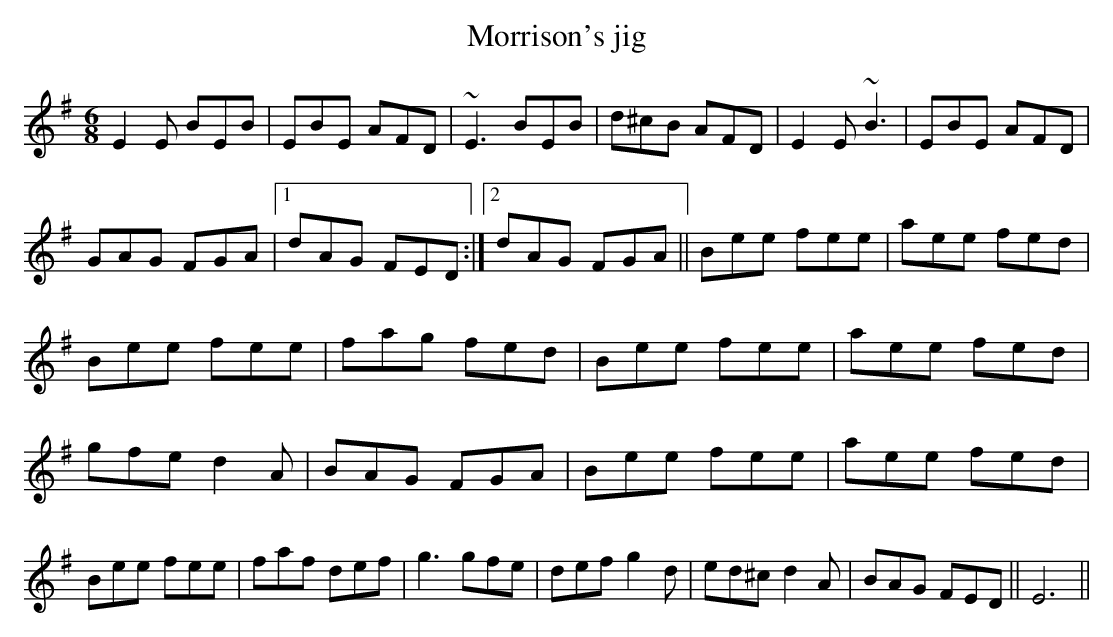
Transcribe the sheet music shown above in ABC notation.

X:1
T:Morrison's jig
M:6/8
K:G
E2E BEB|EBE AFD|~E3 BEB|d^cB AFD|\
E2E ~B3|EBE AFD|GAG FGA|1 dAG FED:|2 dAG FGA||\
Bee fee|aee fed|Bee fee|fag fed|\
Bee fee|aee fed|gfe d2A|BAG FGA|\
Bee fee|aee fed|Bee fee|faf def|\
g3 gfe|def g2d|ed^c d2A|BAG FED||E6||
